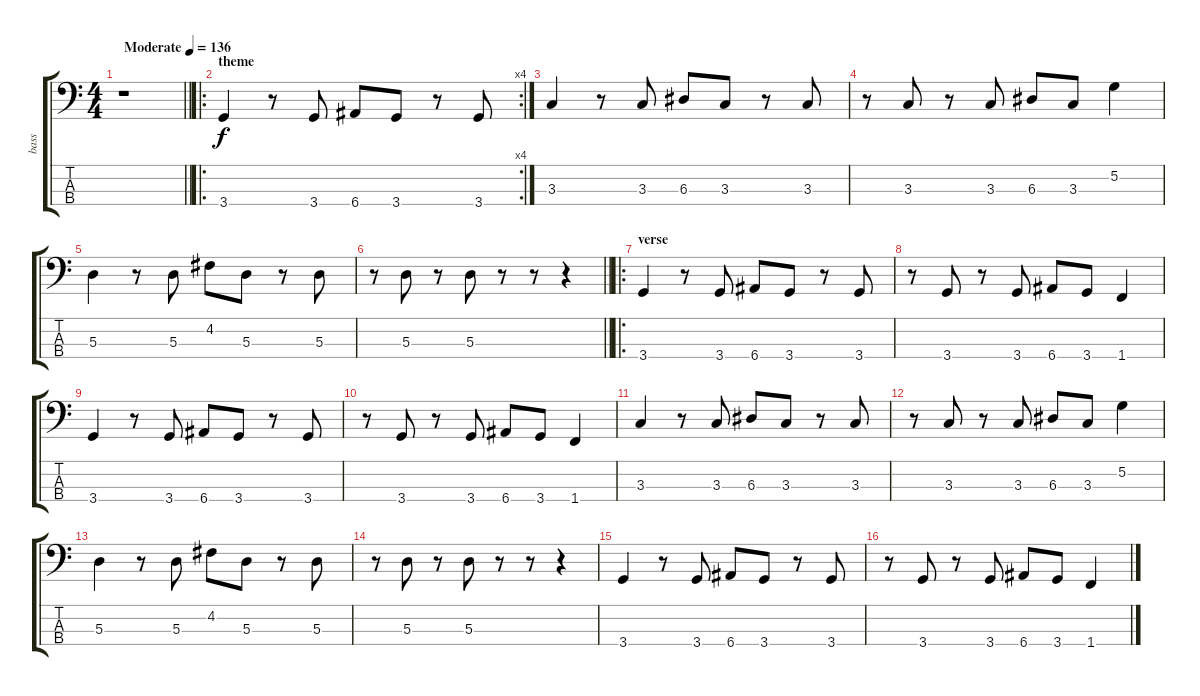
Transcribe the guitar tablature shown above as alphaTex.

\track ("bass" "bass") {instrument electricbasspick}
\staff {score tabs}
\tuning (G2 D2 A1 E1) {hide}
\ts (4 4)
\tempo (136 "Moderate")
\clef f4
\barLineRight lightlight
\ks c
r.1{dy f instrument electricbasspick} |
\ro
\rc 4
\section ("" "theme")
3.4.4 r.8 3.4.8 6.4.8 3.4.8 r.8 3.4.8 |
3.3.4 r.8 3.3.8 6.3.8 3.3.8 r.8 3.3.8 |
r.8 3.3.8 r.8 3.3.8 6.3.8 3.3.8 5.2.4 |
5.3.4 r.8 5.3.8 4.2.8 5.3.8 r.8 5.3.8 |
\barLineRight lightlight
r.8 5.3.8 r.8 5.3.8 r.8 r.8 r.4 |
\ro
\section ("" "verse")
3.4.4 r.8 3.4.8 6.4.8 3.4.8 r.8 3.4.8 |
r.8 3.4.8 r.8 3.4.8 6.4.8 3.4.8 1.4.4 |
3.4.4 r.8 3.4.8 6.4.8 3.4.8 r.8 3.4.8 |
r.8 3.4.8 r.8 3.4.8 6.4.8 3.4.8 1.4.4 |
3.3.4 r.8 3.3.8 6.3.8 3.3.8 r.8 3.3.8 |
r.8 3.3.8 r.8 3.3.8 6.3.8 3.3.8 5.2.4 |
5.3.4 r.8 5.3.8 4.2.8 5.3.8 r.8 5.3.8 |
r.8 5.3.8 r.8 5.3.8 r.8 r.8 r.4 |
3.4.4 r.8 3.4.8 6.4.8 3.4.8 r.8 3.4.8 |
r.8 3.4.8 r.8 3.4.8 6.4.8 3.4.8 1.4.4
